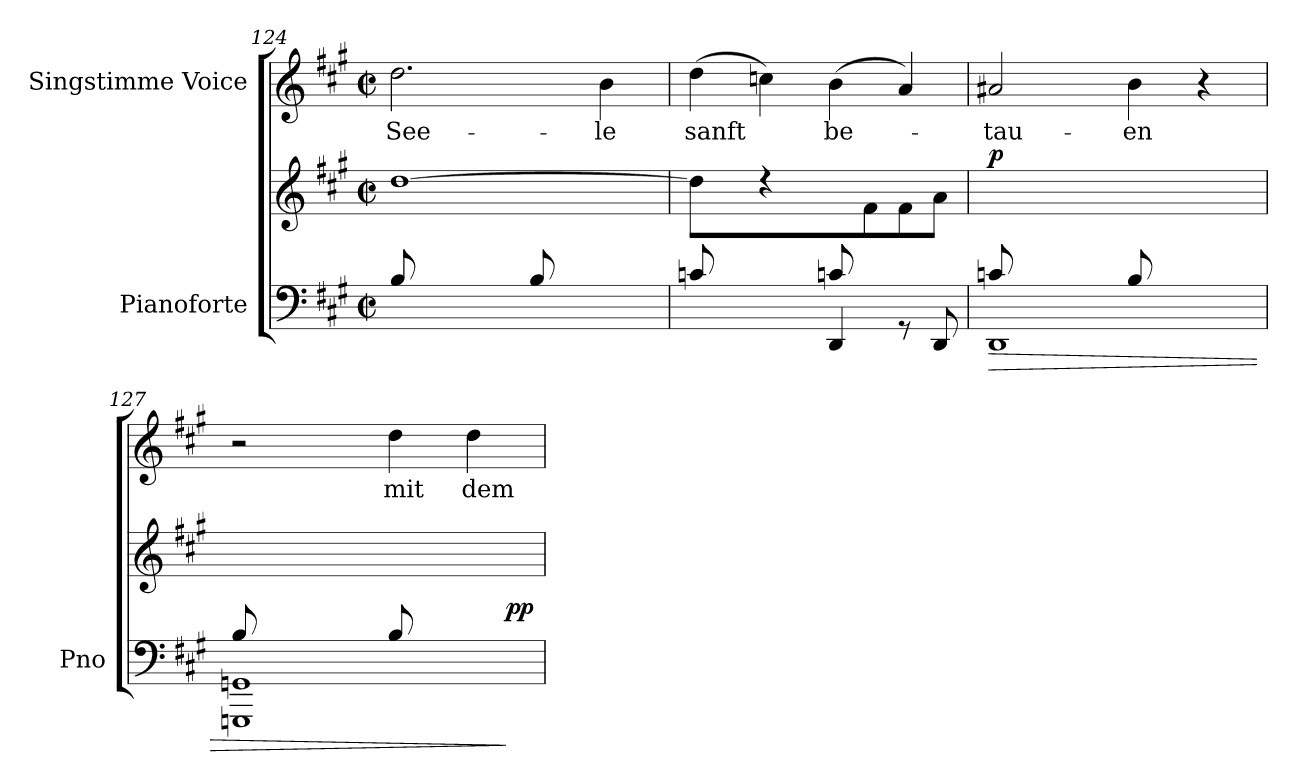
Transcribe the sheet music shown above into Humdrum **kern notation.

**kern	**kern	**dynam	**kern	**text
*part2	*part2	*part2	*part1	*part1
*staff3	*staff2	*staff2/3	*staff1	*staff1
*I"Pianoforte	*	*	*I"Singstimme Voice	*
*I'Pno	*	*	*	*
*clefF4	*clefG2	*	*clefG2	*
*k[f#c#g#]	*k[f#c#g#]	*	*k[f#c#g#]	*
*M2/2	*M2/2	*	*M2/2	*
*met(c|)	*met(c|)	*	*met(c|)	*
=124	=124	=124	=124	=124
*	*^	*	*	*
!	!	!	!	!	!LO:LY:b
8B/L	[1dd	8ryy	.	2.dd\	See-
4.ryy	.	8d\	.	.	.
.	.	8d\	.	.	.
.	.	8gn\J	.	.	.
8B/L	.	8ryy	.	.	.
4.ryy	.	8e#X\	.	.	.
!	!	!	!	!	!LO:LY:b
.	.	8e#\	.	4b\	-le
.	.	8g#X\J	.	.	.
=125	=125	=125	=125	=125	=125
*^	*	*	*	*	*
!	!	!	!	!	!	!LO:LY:b
2ryy	8cn/L	4dd/]	8ryy	.	(>4dd\	sanft
.	4.ryy	.	8f#\	.	.	.
.	.	4rdd	8f#\	.	4ccn\)	.
.	.	.	8a\J	.	.	.
!	!	!	!	!	!	!LO:LY:b
8cn/L	4DD/	8ryy	2ryy	.	(>4b\	be-
4.ryy	.	8f#\	.	.	.	.
.	8rGG	8f#\	.	.	4a/)	.
.	8DD/	8a\J	.	.	.	.
*	*	*v	*v	*	*	*
=126	=126	=126	=126	=126	=126
!	!	!	!LO:HP:b=2	!	!LO:LY:b
!	!	!	!LO:DY:n=1:a	!	!
8cn/L	1DD	8ryy	> p	2a#X/	-tau-
4.ryy	.	8f#\	.	.	.
.	.	8f#\	.	.	.
.	.	8a#X\J	.	.	.
!	!	!	!	!	!LO:LY:b
8B/L	.	8ryy	.	4b\	-en
4.ryy	.	8gn\	.	.	.
.	.	8g\	.	4r	.
.	.	8b\J	.	.	.
=127	=127	=127	=127	=127	=127
8B/L	1GGGn 1GGn	8ryy	.	2r	.
4.ryy	.	8f#\	.	.	.
.	.	8f#\	.	.	.
.	.	8b\J	.	.	.
!	!	!	!	!	!LO:LY:b
8B/L	.	8ryy	.	4dd\	mit
4.ryy	.	8fn\	.	.	.
!	!	!	!	!	!LO:LY:b
.	.	8f\	.	4dd\	dem
!	!	!	!LO:DY:n=1:b	!	!
.	.	8b\J	] pp	.	.
*v	*v	*	*	*	*
=	=	=	=	=
*-	*-	*-	*-	*-
